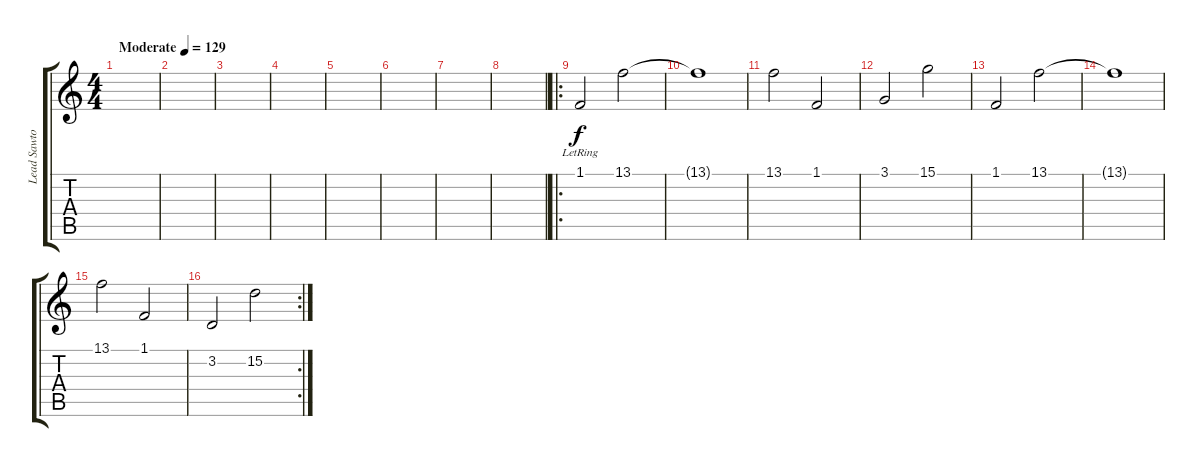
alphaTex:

\track ("Lead Sawtooth" "Lead Sawto") {instrument lead2sawtooth}
\staff {score tabs}
\tuning (E4 B3 G3 D3 A2 E2) {hide}
\ts (4 4)
\tempo (129 "Moderate")
\clef g2
\ks c
|
|
|
|
|
|
|
|
\ro
1.1{lr}.2 13.1.2 |
13.1{t}.1 |
13.1.2 1.1.2 |
3.1.2 15.1.2 |
1.1.2 13.1.2 |
13.1{t}.1 |
13.1.2 1.1.2 |
\rc 2
3.2.2 15.2.2
